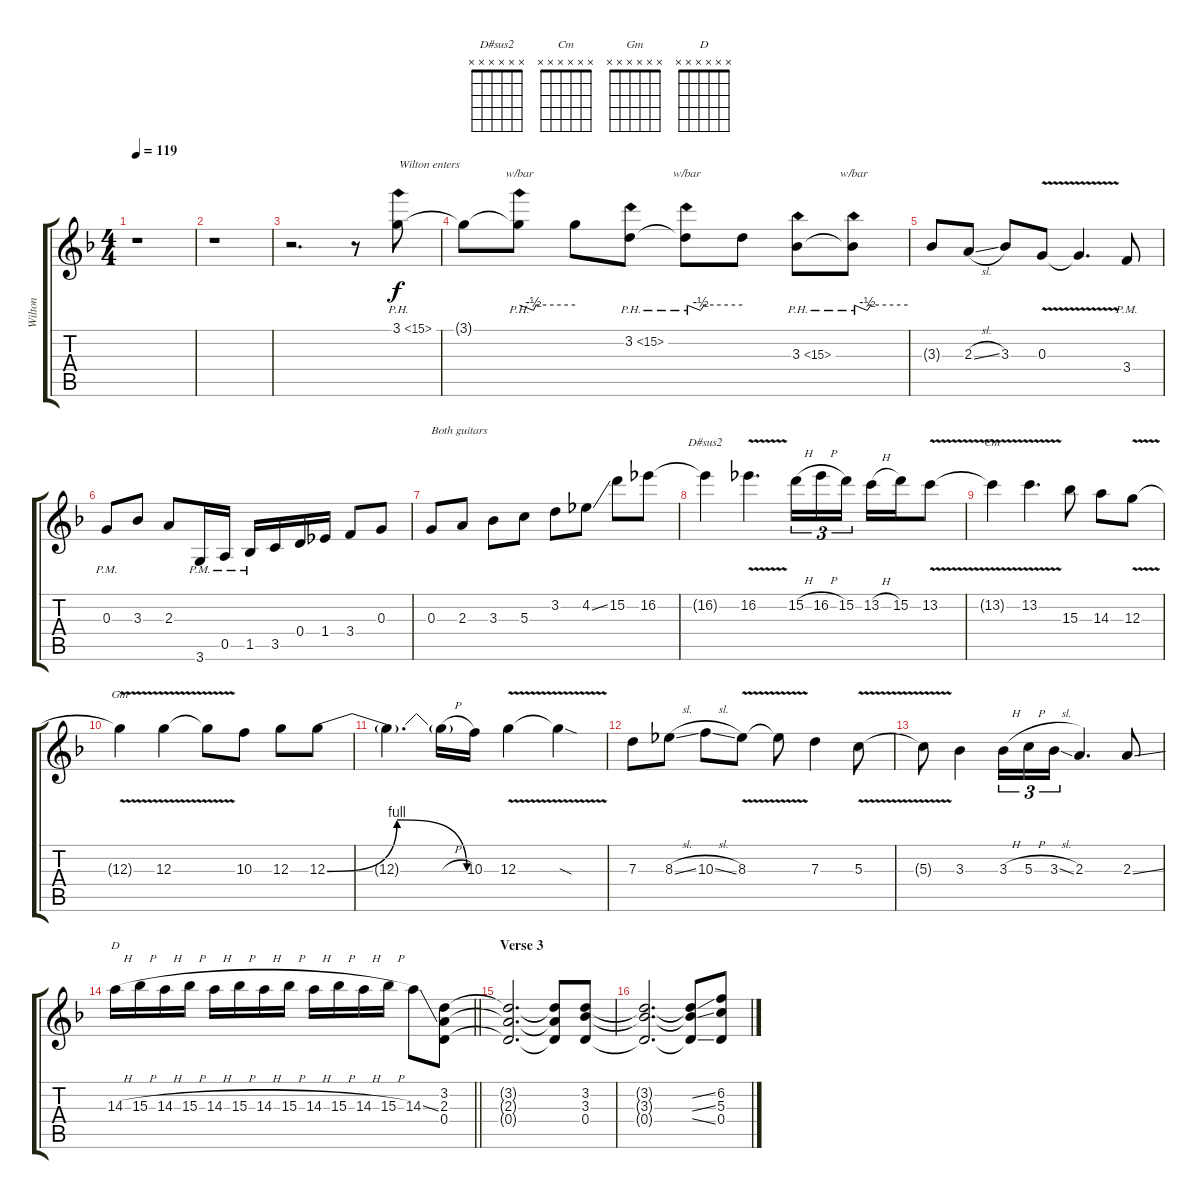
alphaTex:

\track ("Wilton" "Wilton") {instrument overdrivenguitar}
\staff {score tabs}
\tuning (E4 B3 G3 D3 A2 E2) {hide}
\chord ("D#sus2" x x x x x x)
\chord ("Cm" x x x x x x)
\chord ("Gm" x x x x x x)
\chord ("D" x x x x x x)
\ts (4 4)
\tempo 119
\clef g2
\ks dminor
r.1{dy f} |
r.1 |
r.2{d} r.8 3.1{ph 12}.8{txt "Wilton enters"} |
3.1{t}.8 3.1{ph 12 t}.8{tbe (custom default 0 0 15 -2 18 0 60 0)} 3.1{t}.8 3.2{ph 12}.8 3.2{ph 12 t}.8{tbe (custom default 0 0 15 -2 19 0 60 0)} 3.2{t}.8 3.3{ph 12}.8 3.3{ph 12 t}.8{tbe (custom default 0 0 15 -2 19 0 60 0)} |
3.3{t}.8 2.3{sl}.8 3.3.8 0.3{v}.8 0.3{t}.4{d} 3.4{pm}.8 |
0.3{pm}.8 3.3.8 2.3.8 3.6{pm}.16 0.5{pm}.16 1.5{pm}.16 3.5.16 0.4.16 1.4.16 3.4.8 0.3.8 |
0.3.8{txt "Both guitars"} 2.3.8 3.3.8 5.3.8 3.2.8 4.2{ss}.8 15.2.8 16.2.8 |
16.2{t}.4{ch "D#sus2"} 16.2{v}.4{d} 15.2{h}.16{tu (3 2)} 16.2{h}.16{tu (3 2)} 15.2.16{tu (3 2)} 13.2{h}.16 15.2.16 13.2{v}.8 |
13.2{t}.4{ch "Cm"} 13.2{v}.4{d} 15.3.8 14.3.8 12.3{v}.8 |
12.3{t}.4{ch "Gm"} 12.3{v}.4 12.3{t}.8 10.3.8 12.3.8 12.3{be (bendrelease 0 0 30 4 50 4 60 0)}.8 |
12.3{t}.4{d} 12.3{h t}.16 10.3.16 12.3{v}.4 12.3{sod t}.4 |
7.3.8 8.3{sl}.8 10.3{sl}.8 8.3{v}.8 8.3{t}.8 7.3.4 5.3{v}.8 |
5.3{t}.8 3.3.4 3.3{h}.16{tu (3 2)} 5.3{h}.16{tu (3 2)} 3.3{sl}.16{tu (3 2)} 2.3.4{d} 2.3{ss}.8 |
\barLineRight lightlight
14.3{h}.16{ch "D"} 15.3{h}.16 14.3{h}.16 15.3{h}.16 14.3{h}.16 15.3{h}.16 14.3{h}.16 15.3{h}.16 14.3{h}.16 15.3{h}.16 14.3{h}.16 15.3{h}.16 14.3{ss}.8 (3.2 2.3 0.4).8{volume 13} |
\section ("" "Verse 3")
(3.2{t} 2.3{t} 0.4{t}).2{d} (3.2{t} 2.3{t} 0.4{t}).8 (3.2 3.3 0.4).8 |
(3.2{t} 3.3{t} 0.4{t}).2{d} (3.2{ss t} 3.3{ss t} 0.4{ss t}).8 (6.2 5.3 0.4).8
